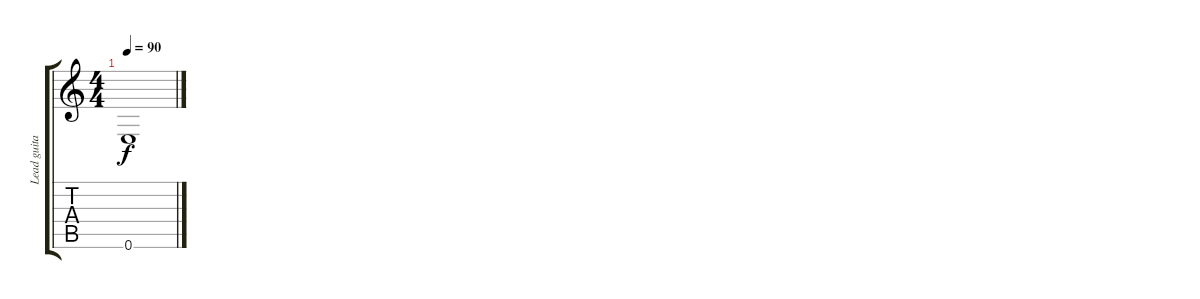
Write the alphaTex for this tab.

\track ("Lead guitar" "Lead guita") {instrument acousticguitarnylon}
\staff {score tabs}
\tuning (E4 B3 G3 D3 A2 E2) {hide}
\ts (4 4)
\tempo 90
\clef g2
\ks c
0.6.1{dy f}
